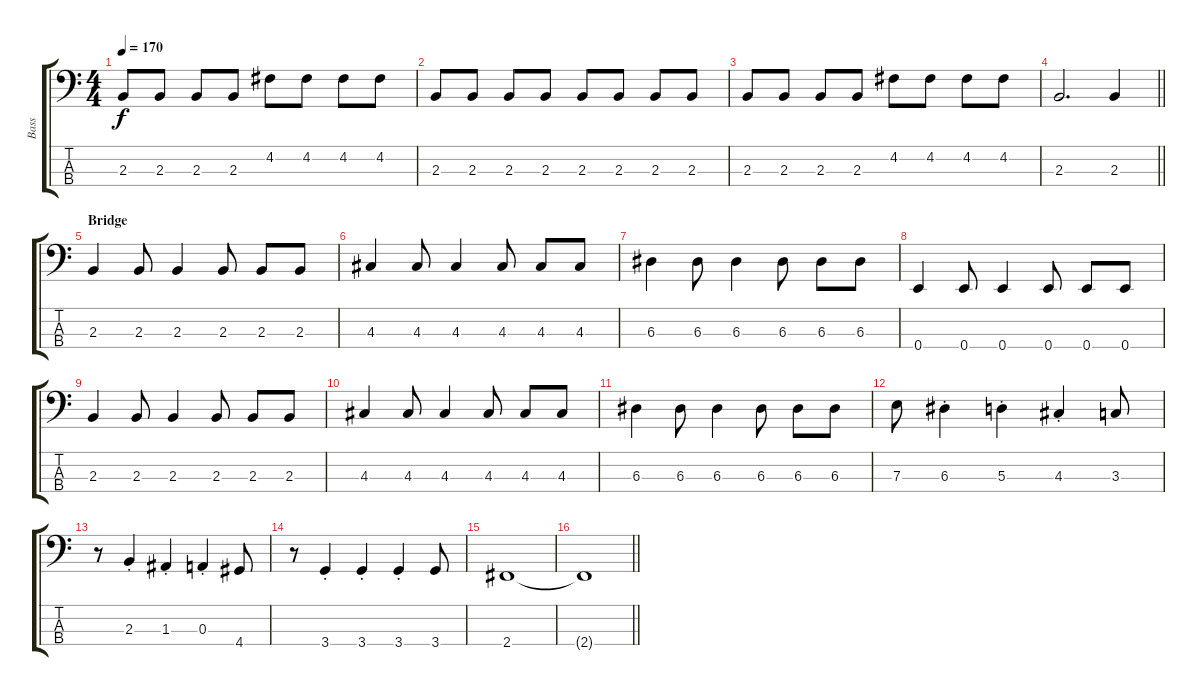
\track ("Bass" "Bass") {instrument electricbassfinger}
\staff {score tabs}
\tuning (G2 D2 A1 E1) {hide}
\ts (4 4)
\tempo 170
\clef f4
\ks c
2.3.8{dy f} 2.3.8 2.3.8 2.3.8 4.2.8 4.2.8 4.2.8 4.2.8 |
2.3.8 2.3.8 2.3.8 2.3.8 2.3.8 2.3.8 2.3.8 2.3.8 |
2.3.8 2.3.8 2.3.8 2.3.8 4.2.8 4.2.8 4.2.8 4.2.8 |
\barLineRight lightlight
2.3.2{d} 2.3.4 |
\section ("" "Bridge")
2.3.4 2.3.8 2.3.4 2.3.8 2.3.8 2.3.8 |
4.3.4 4.3.8 4.3.4 4.3.8 4.3.8 4.3.8 |
6.3.4 6.3.8 6.3.4 6.3.8 6.3.8 6.3.8 |
0.4.4 0.4.8 0.4.4 0.4.8 0.4.8 0.4.8 |
2.3.4 2.3.8 2.3.4 2.3.8 2.3.8 2.3.8 |
4.3.4 4.3.8 4.3.4 4.3.8 4.3.8 4.3.8 |
6.3.4 6.3.8 6.3.4 6.3.8 6.3.8 6.3.8 |
7.3.8 6.3{st}.4 5.3{st}.4 4.3{st}.4 3.3.8 |
r.8 2.3{st}.4 1.3{st}.4 0.3{st}.4 4.4.8 |
r.8 3.4{st}.4 3.4{st}.4 3.4{st}.4 3.4.8 |
2.4.1 |
\barLineRight lightlight
2.4{t}.1
